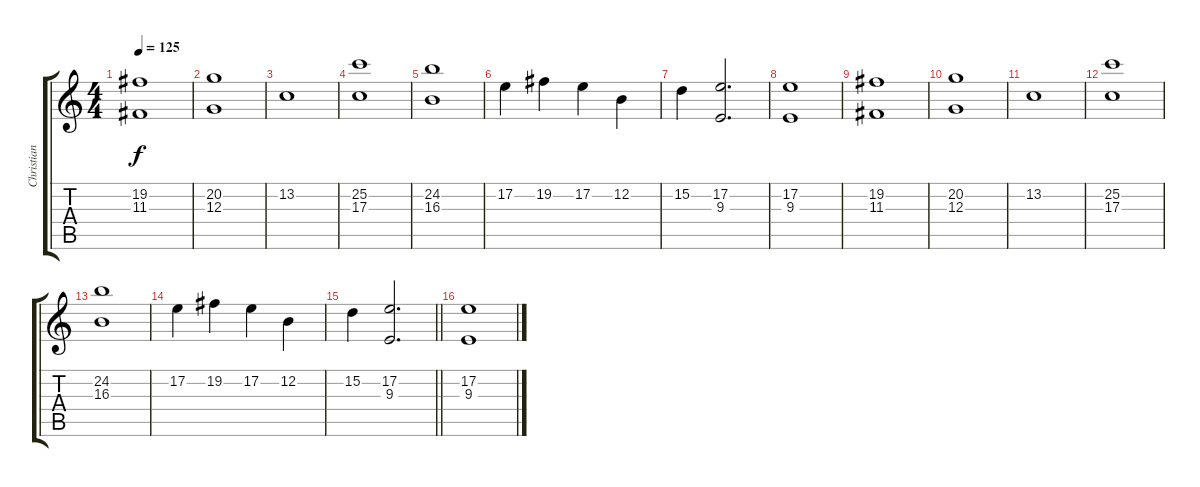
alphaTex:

\track ("Christian L. (Keyboard)" "Christian ") {instrument stringensemble1}
\staff {score tabs}
\tuning (E4 B3 G3 D3 A2 E2) {hide}
\ts (4 4)
\tempo 125
\clef g2
\ks c
(19.2 11.3).1{dy f} |
(20.2 12.3).1 |
13.2.1 |
(25.2 17.3).1 |
(24.2 16.3).1 |
17.2.4 19.2.4 17.2.4 12.2.4 |
15.2.4 (17.2 9.3).2{d} |
(17.2 9.3).1 |
(19.2 11.3).1 |
(20.2 12.3).1 |
13.2.1 |
(25.2 17.3).1 |
(24.2 16.3).1 |
17.2.4 19.2.4 17.2.4 12.2.4 |
\barLineRight lightlight
15.2.4 (17.2 9.3).2{d} |
(17.2 9.3).1
